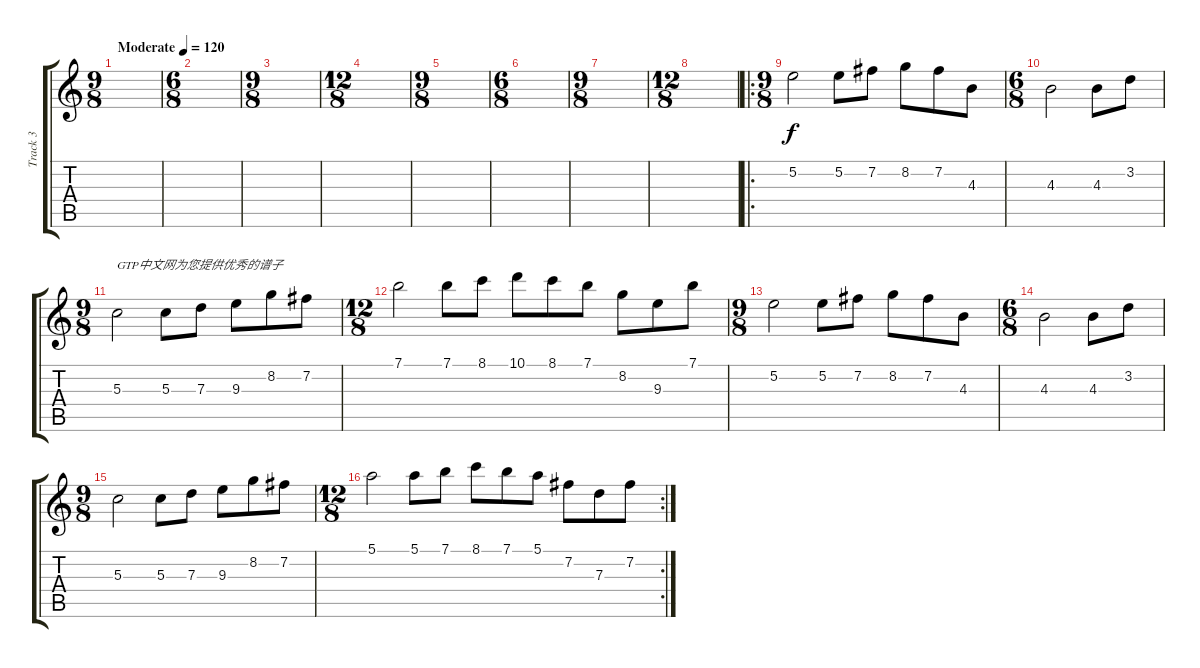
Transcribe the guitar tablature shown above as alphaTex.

\track ("Track 3" "Track 3") {instrument acousticguitarsteel}
\staff {score tabs}
\tuning (E4 B3 G3 D3 A2 E2) {hide}
\ts (9 8)
\tempo (120 "Moderate")
\clef g2
\ks c
|
\ts (6 8)
|
\ts (9 8)
|
\ts (12 8)
|
\ts (9 8)
|
\ts (6 8)
|
\ts (9 8)
|
\ts (12 8)
|
\ro
\ts (9 8)
5.2.2 5.2.8 7.2.8 8.2.8 7.2.8 4.3.8 |
\ts (6 8)
4.3.2 4.3.8 3.2.8 |
\ts (9 8)
5.3.2{txt "GTP中文网为您提供优秀的谱子"} 5.3.8 7.3.8 9.3.8 8.2.8 7.2.8 |
\ts (12 8)
7.1.2 7.1.8 8.1.8 10.1.8 8.1.8 7.1.8 8.2.8 9.3.8 7.1.8 |
\ts (9 8)
5.2.2 5.2.8 7.2.8 8.2.8 7.2.8 4.3.8 |
\ts (6 8)
4.3.2 4.3.8 3.2.8 |
\ts (9 8)
5.3.2 5.3.8 7.3.8 9.3.8 8.2.8 7.2.8 |
\rc 2
\ts (12 8)
5.1.2 5.1.8 7.1.8 8.1.8 7.1.8 5.1.8 7.2.8 7.3.8 7.2.8
